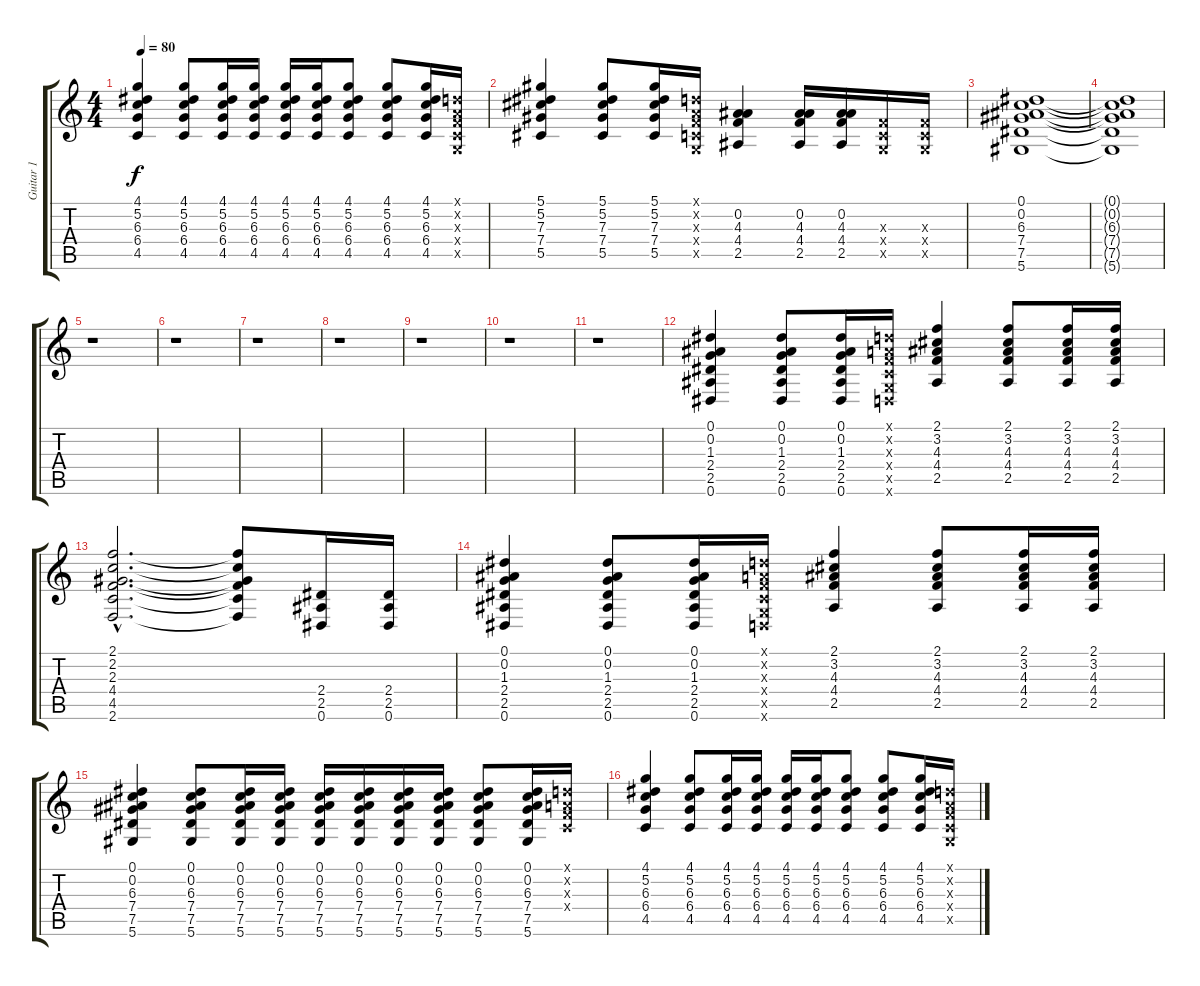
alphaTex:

\track ("Guitar 1" "Guitar 1") {instrument distortionguitar}
\staff {score tabs}
\tuning (Eb4 Bb3 Gb3 Db3 Ab2 Eb2) {hide}
\ts (4 4)
\tempo 80
\clef g2
\ks c
(4.1 5.2 6.3 6.4 4.5).4{dy f} (4.1 5.2 6.3 6.4 4.5).8 (4.1 5.2 6.3 6.4 4.5).16 (4.1 5.2 6.3 6.4 4.5).16 (4.1 5.2 6.3 6.4 4.5).16 (4.1 5.2 6.3 6.4 4.5).16 (4.1 5.2 6.3 6.4 4.5).8 (4.1 5.2 6.3 6.4 4.5).8 (4.1 5.2 6.3 6.4 4.5).16 (-1.1{x} -1.2{x} -1.3{x} -1.4{x} -1.5{x}).16 |
(5.1 5.2 7.3 7.4 5.5).4 (5.1 5.2 7.3 7.4 5.5).8 (5.1 5.2 7.3 7.4 5.5).16 (-1.1{x} -1.2{x} -1.3{x} -1.4{x} -1.5{x}).16 (0.2 4.3 4.4 2.5).4 (0.2 4.3 4.4 2.5).16 (0.2 4.3 4.4 2.5).16 (-1.3{x} -1.4{x} -1.5{x}).16 (-1.3{x} -1.4{x} -1.5{x}).16 |
(0.1 0.2 6.3 7.4 7.5 5.6).1 |
(0.1{t} 0.2{t} 6.3{t} 7.4{t} 7.5{t} 5.6{t}).1 |
r.1 |
r.1 |
r.1 |
r.1 |
r.1 |
r.1 |
r.1 |
(0.1 0.2 1.3 2.4 2.5 0.6).4 (0.1 0.2 1.3 2.4 2.5 0.6).8 (0.1 0.2 1.3 2.4 2.5 0.6).16 (-1.1{x} -1.2{x} -1.3{x} -1.4{x} -1.5{x} -1.6{x}).16 (2.1 3.2 4.3 4.4 2.5).4 (2.1 3.2 4.3 4.4 2.5).8 (2.1 3.2 4.3 4.4 2.5).16 (2.1 3.2 4.3 4.4 2.5).16 |
(2.1{hac} 2.2{hac} 2.3{hac} 4.4{hac} 4.5{hac} 2.6{hac}).2{d} (2.1{t} 2.2{t} 2.3{t} 4.4{t} 4.5{t} 2.6{t}).8 (2.4 2.5 0.6).16 (2.4 2.5 0.6).16 |
(0.1 0.2 1.3 2.4 2.5 0.6).4 (0.1 0.2 1.3 2.4 2.5 0.6).8 (0.1 0.2 1.3 2.4 2.5 0.6).16 (-1.1{x} -1.2{x} -1.3{x} -1.4{x} -1.5{x} -1.6{x}).16 (2.1 3.2 4.3 4.4 2.5).4 (2.1 3.2 4.3 4.4 2.5).8 (2.1 3.2 4.3 4.4 2.5).16 (2.1 3.2 4.3 4.4 2.5).16 |
(0.1 0.2 6.3 7.4 7.5 5.6).4 (0.1 0.2 6.3 7.4 7.5 5.6).8 (0.1 0.2 6.3 7.4 7.5 5.6).16 (0.1 0.2 6.3 7.4 7.5 5.6).16 (0.1 0.2 6.3 7.4 7.5 5.6).16 (0.1 0.2 6.3 7.4 7.5 5.6).16 (0.1 0.2 6.3 7.4 7.5 5.6).16 (0.1 0.2 6.3 7.4 7.5 5.6).16 (0.1 0.2 6.3 7.4 7.5 5.6).8 (0.1 0.2 6.3 7.4 7.5 5.6).16 (-1.1{x} -1.2{x} -1.3{x} -1.4{x}).16 |
(4.1 5.2 6.3 6.4 4.5).4 (4.1 5.2 6.3 6.4 4.5).8 (4.1 5.2 6.3 6.4 4.5).16 (4.1 5.2 6.3 6.4 4.5).16 (4.1 5.2 6.3 6.4 4.5).16 (4.1 5.2 6.3 6.4 4.5).16 (4.1 5.2 6.3 6.4 4.5).8 (4.1 5.2 6.3 6.4 4.5).8 (4.1 5.2 6.3 6.4 4.5).16 (-1.1{x} -1.2{x} -1.3{x} -1.4{x} -1.5{x}).16
